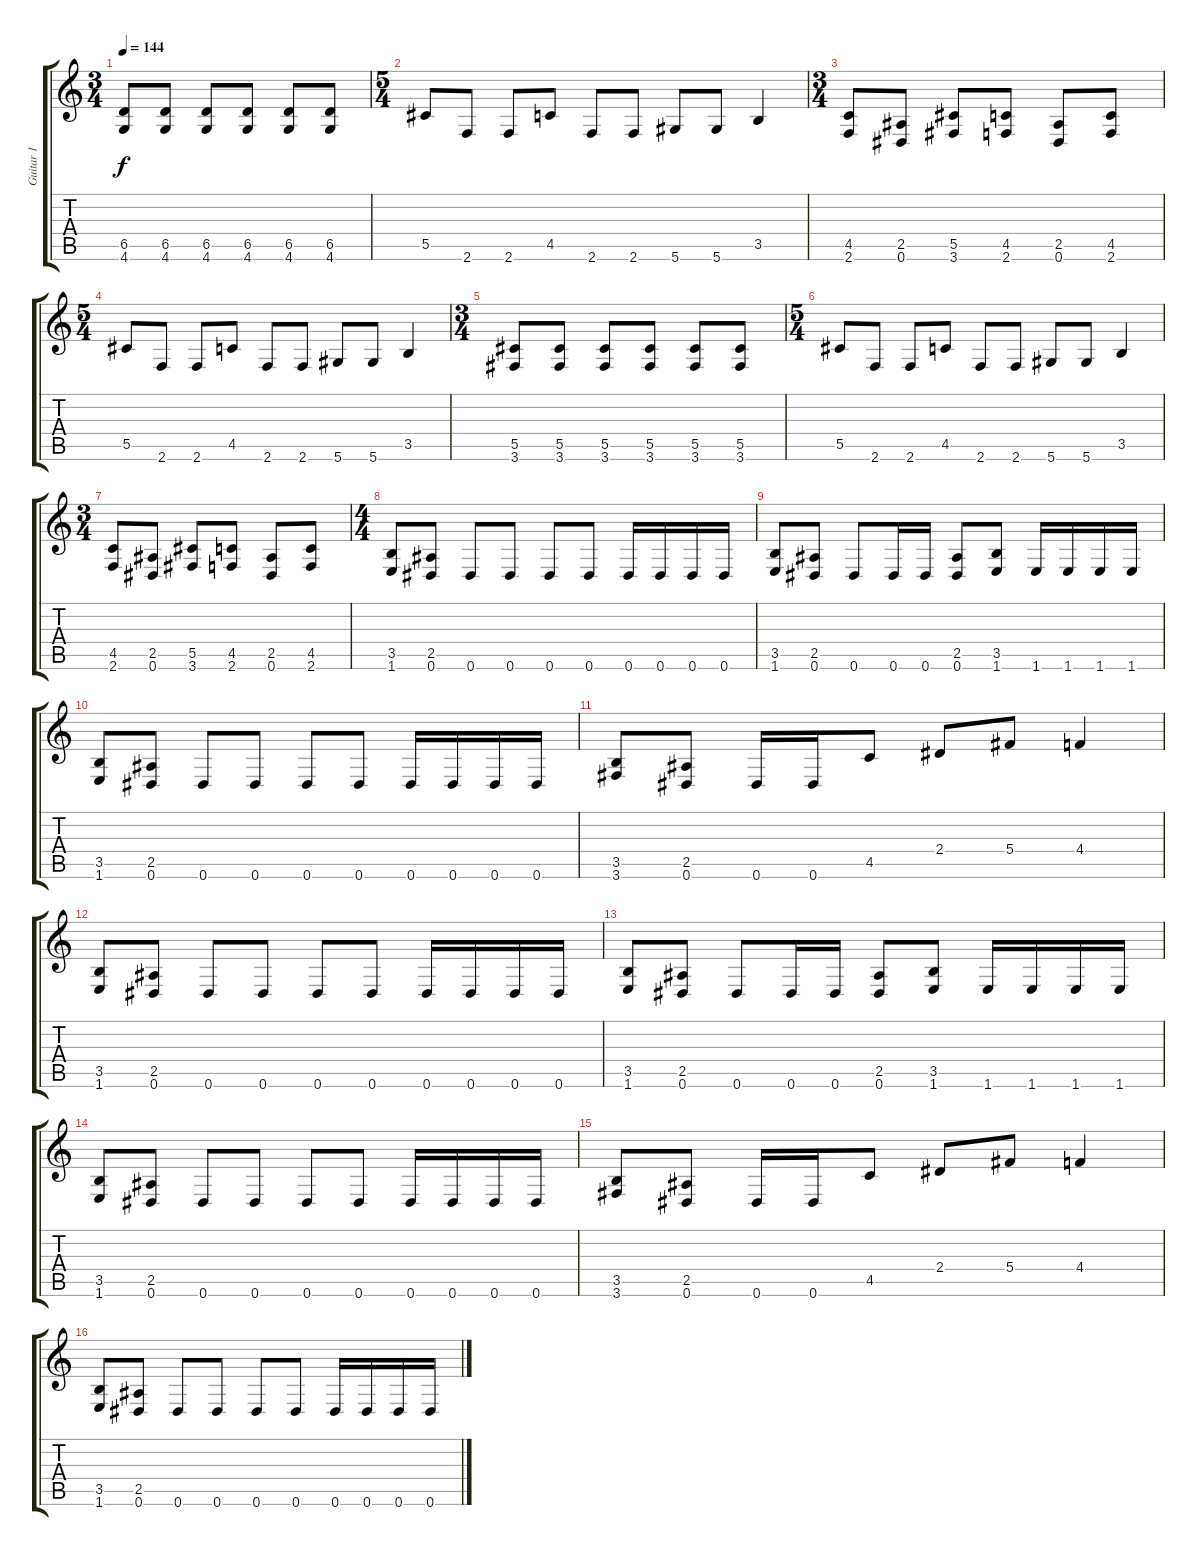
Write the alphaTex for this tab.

\track ("Guitar 1" "Guitar 1") {instrument distortionguitar}
\staff {score tabs}
\tuning (Eb4 Bb3 Gb3 Db3 Ab2 Eb2) {hide}
\ts (3 4)
\tempo 144
\clef g2
\ks c
(6.5 4.6).8{dy f} (6.5 4.6).8 (6.5 4.6).8 (6.5 4.6).8 (6.5 4.6).8 (6.5 4.6).8 |
\ts (5 4)
5.5.8 2.6.8 2.6.8 4.5.8 2.6.8 2.6.8 5.6.8 5.6.8 3.5.4 |
\ts (3 4)
(4.5 2.6).8 (2.5 0.6).8 (5.5 3.6).8 (4.5 2.6).8 (2.5 0.6).8 (4.5 2.6).8 |
\ts (5 4)
5.5.8 2.6.8 2.6.8 4.5.8 2.6.8 2.6.8 5.6.8 5.6.8 3.5.4 |
\ts (3 4)
(5.5 3.6).8 (5.5 3.6).8 (5.5 3.6).8 (5.5 3.6).8 (5.5 3.6).8 (5.5 3.6).8 |
\ts (5 4)
5.5.8 2.6.8 2.6.8 4.5.8 2.6.8 2.6.8 5.6.8 5.6.8 3.5.4 |
\ts (3 4)
(4.5 2.6).8 (2.5 0.6).8 (5.5 3.6).8 (4.5 2.6).8 (2.5 0.6).8 (4.5 2.6).8 |
\ts (4 4)
(3.5 1.6).8 (2.5 0.6).8 0.6.8 0.6.8 0.6.8 0.6.8 0.6.16 0.6.16 0.6.16 0.6.16 |
(3.5 1.6).8 (2.5 0.6).8 0.6.8 0.6.16 0.6.16 (2.5 0.6).8 (3.5 1.6).8 1.6.16 1.6.16 1.6.16 1.6.16 |
(3.5 1.6).8 (2.5 0.6).8 0.6.8 0.6.8 0.6.8 0.6.8 0.6.16 0.6.16 0.6.16 0.6.16 |
(3.5 3.6).8 (2.5 0.6).8 0.6.16 0.6.16 4.5.8 2.4.8 5.4.8 4.4.4 |
(3.5 1.6).8 (2.5 0.6).8 0.6.8 0.6.8 0.6.8 0.6.8 0.6.16 0.6.16 0.6.16 0.6.16 |
(3.5 1.6).8 (2.5 0.6).8 0.6.8 0.6.16 0.6.16 (2.5 0.6).8 (3.5 1.6).8 1.6.16 1.6.16 1.6.16 1.6.16 |
(3.5 1.6).8 (2.5 0.6).8 0.6.8 0.6.8 0.6.8 0.6.8 0.6.16 0.6.16 0.6.16 0.6.16 |
(3.5 3.6).8 (2.5 0.6).8 0.6.16 0.6.16 4.5.8 2.4.8 5.4.8 4.4.4 |
(3.5 1.6).8 (2.5 0.6).8 0.6.8 0.6.8 0.6.8 0.6.8 0.6.16 0.6.16 0.6.16 0.6.16
